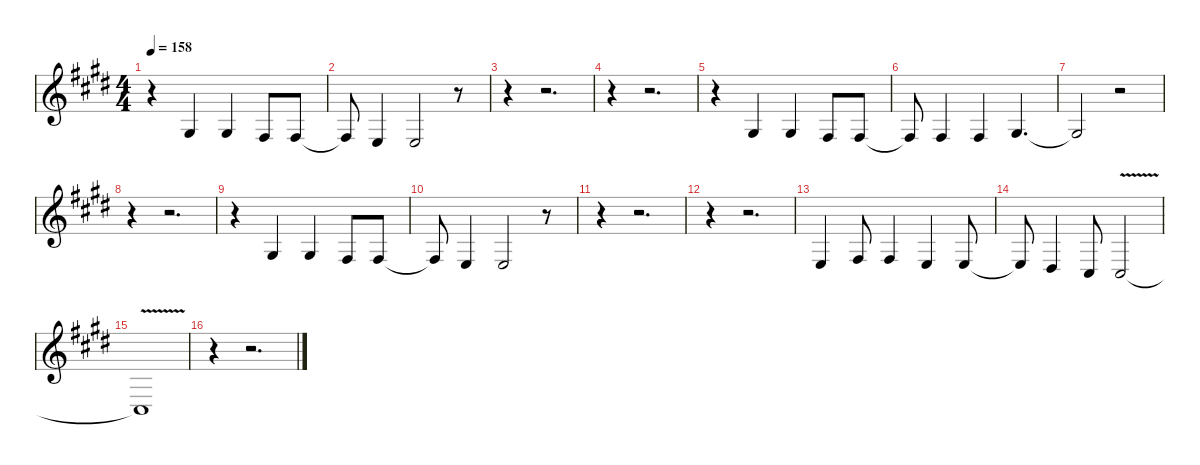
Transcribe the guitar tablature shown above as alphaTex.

\defaultSystemsLayout 4
\hideDynamics
\bracketExtendMode nobrackets
\singleTrackTrackNamePolicy hidden
\multiTrackTrackNamePolicy hidden
\firstSystemTrackNameMode fullname
\firstSystemTrackNameOrientation horizontal
\otherSystemsTrackNameOrientation horizontal
\track ("Vocals" "chr.") {mute instrument choiraahs}
\staff {score}
\tuning (E4 B3 G3 D3 A2 E2)
\ts (4 4)
\beaming (8 2 2 2 2)
\tempo 158
\clef g2
\ks c#minor
r.4{dy f} 6.4{acc #}.4 6.4{acc #}.4 4.4{acc #}.8 4.4{acc #}.8 |
4.4{t acc #}.8 2.4{acc forcenatural}.4 2.4{acc forcenatural}.2 r.8 |
r.4 r.2{d} |
r.4 r.2{d} |
r.4 6.4{acc #}.4 6.4{acc #}.4 4.4{acc #}.8 4.4{acc #}.8 |
4.4{t acc #}.8 4.4{acc #}.4 4.4{acc #}.4 6.4{acc #}.4{d} |
6.4{t acc #}.2 r.2 |
r.4 r.2{d} |
r.4 6.4{acc #}.4 6.4{acc #}.4 4.4{acc #}.8 4.4{acc #}.8 |
4.4{t acc #}.8 2.4{acc forcenatural}.4 2.4{acc forcenatural}.2 r.8 |
r.4 r.2{d} |
r.4 r.2{d} |
2.4{acc forcenatural}.4 4.4{acc #}.8 4.4{acc #}.4 2.4{acc forcenatural}.4 2.4{acc forcenatural}.8 |
2.4{t acc forcenatural}.8 6.5{acc #}.4 4.5{acc #}.8 4.5{v acc #}.2 |
4.5{v t acc #}.1 |
r.4 r.2{d}
